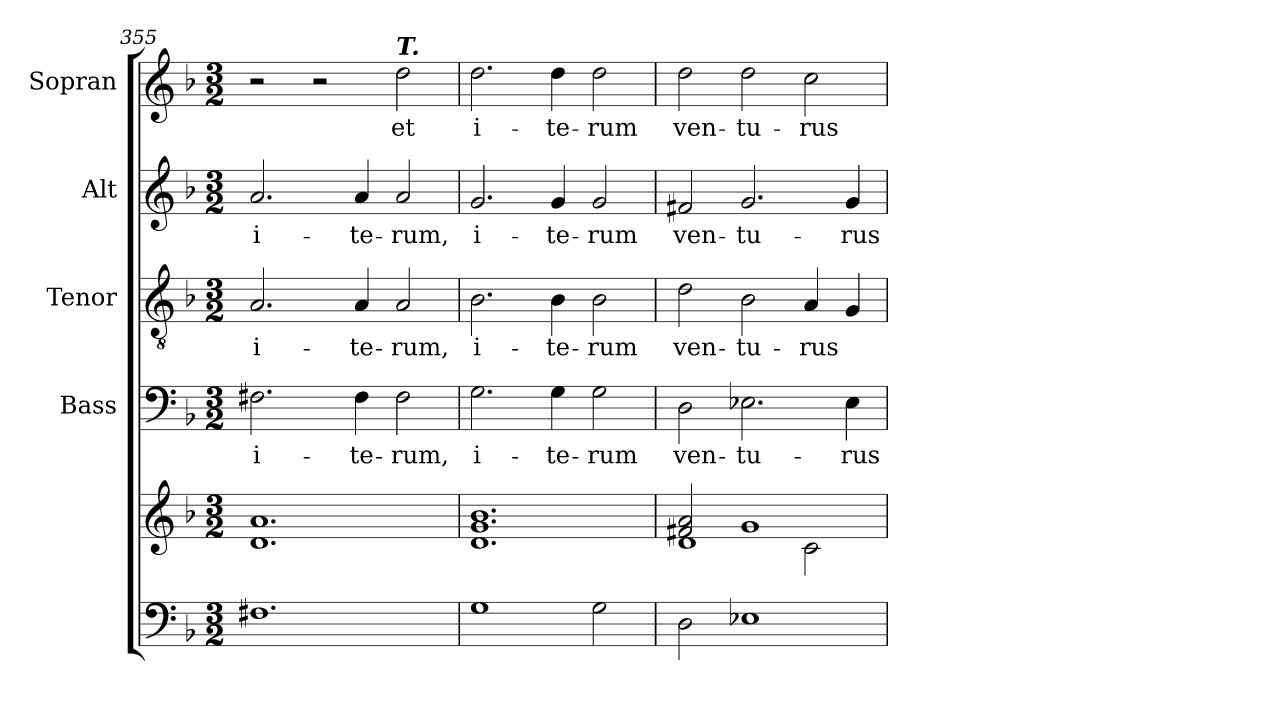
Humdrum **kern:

**kern	**kern	**kern	**text	**kern	**text	**kern	**text	**kern	**text
*part5	*part5	*part4	*part4	*part3	*part3	*part2	*part2	*part1	*part1
*staff6	*staff5	*staff4	*staff4	*staff3	*staff3	*staff2	*staff2	*staff1	*staff1
*	*	*I"Bass	*	*I"Tenor	*	*I"Alt	*	*I"Sopran	*
*	*	*I'B.	*	*I'T.	*	*I'A.	*	*I'S.	*
*clefF4	*clefG2	*clefF4	*	*clefGv2	*	*clefG2	*	*clefG2	*
*k[b-]	*k[b-]	*k[b-]	*	*k[b-]	*	*k[b-]	*	*k[b-]	*
*F:	*F:	*F:	*	*F:	*	*F:	*	*F:	*
*M3/2	*M3/2	*M3/2	*	*M3/2	*	*M3/2	*	*M3/2	*
=355	=355	=355	=355	=355	=355	=355	=355	=355	=355
!	!	!	!LO:LY:b	!	!LO:LY:b	!	!LO:LY:b	!	!
1.F#X	1.d 1.a	2.F#X\	i-	2.A/	i-	2.a/	i-	2r	.
.	.	.	.	.	.	.	.	2r	.
!	!	!	!LO:LY:b	!	!LO:LY:b	!	!LO:LY:b	!	!
.	.	4F#\	-te-	4A/	-te-	4a/	-te-	.	.
!	!	!	!	!	!	!	!	!LO:TX:a:Bi:t=T.	!
!	!	!	!LO:LY:b	!	!LO:LY:b	!	!LO:LY:b	!	!LO:LY:b
.	.	2F#\	-rum,	2A/	-rum,	2a/	-rum,	2dd\	et
=356	=356	=356	=356	=356	=356	=356	=356	=356	=356
!	!	!	!LO:LY:b	!	!LO:LY:b	!	!LO:LY:b	!	!LO:LY:b
1G	1.d 1.g 1.b-	2.G\	i-	2.B-\	i-	2.g/	i-	2.dd\	i-
!	!	!	!LO:LY:b	!	!LO:LY:b	!	!LO:LY:b	!	!LO:LY:b
.	.	4G\	-te-	4B-\	-te-	4g/	-te-	4dd\	-te-
!	!	!	!LO:LY:b	!	!LO:LY:b	!	!LO:LY:b	!	!LO:LY:b
2G\	.	2G\	-rum	2B-\	-rum	2g/	-rum	2dd\	-rum
=357	=357	=357	=357	=357	=357	=357	=357	=357	=357
*	*^	*	*	*	*	*	*	*	*
!	!	!	!	!LO:LY:b	!	!LO:LY:b	!	!LO:LY:b	!	!LO:LY:b
2D\	2f#X/ 2a/	1d	2D\	ven-	2d\	ven-	2f#X/	ven-	2dd\	ven-
!	!	!	!	!LO:LY:b	!	!LO:LY:b	!	!LO:LY:b	!	!LO:LY:b
1E-X	1g	.	2.E-X\	-tu-	2B-\	-tu-	2.g/	-tu-	2dd\	-tu-
!	!	!	!	!	!	!LO:LY:b	!	!	!	!LO:LY:b
.	.	2c\	.	.	4A/	-rus	.	.	2cc\	-rus
!	!	!	!	!LO:LY:b	!	!	!	!LO:LY:b	!	!
.	.	.	4E-\	-rus	4G/	.	4g/	-rus	.	.
*	*v	*v	*	*	*	*	*	*	*	*
=	=	=	=	=	=	=	=	=	=
*-	*-	*-	*-	*-	*-	*-	*-	*-	*-
